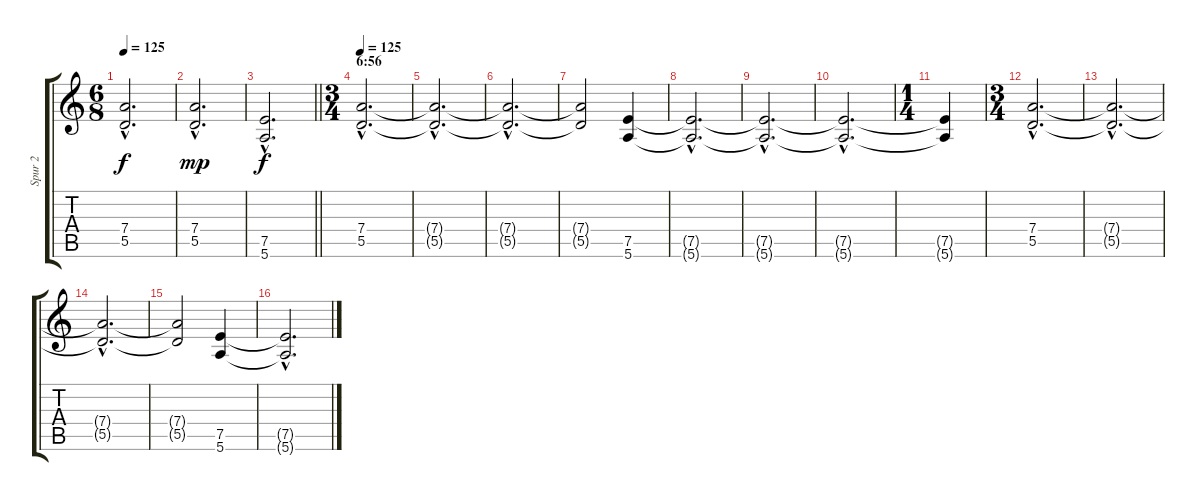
\track ("Spur 2" "Spur 2") {instrument distortionguitar}
\staff {score tabs}
\tuning (E4 B3 G3 D3 A2 E2) {hide}
\ts (6 8)
\tempo 125
\clef g2
\ks c
(7.4{hac t} 5.5{hac t}).2{d dy f} |
(7.4{hac} 5.5{hac}).2{d dy mp} |
\barLineRight lightlight
(7.5{hac} 5.6{hac}).2{d dy f} |
\ts (3 4)
\section ("" "6:56")
\tempo 125
(7.4{hac} 5.5{hac}).2{d} |
(7.4{hac t} 5.5{hac t}).2{d} |
(7.4{hac t} 5.5{hac t}).2{d} |
(7.4{t} 5.5{t}).2 (7.5 5.6).4 |
(7.5{hac t} 5.6{hac t}).2{d} |
(7.5{hac t} 5.6{hac t}).2{d} |
(7.5{hac t} 5.6{hac t}).2{d} |
\ts (1 4)
(7.5{t} 5.6{t}).4 |
\ts (3 4)
(7.4{hac} 5.5{hac}).2{d} |
(7.4{hac t} 5.5{hac t}).2{d} |
(7.4{hac t} 5.5{hac t}).2{d} |
(7.4{t} 5.5{t}).2 (7.5 5.6).4 |
(7.5{hac t} 5.6{hac t}).2{d}
